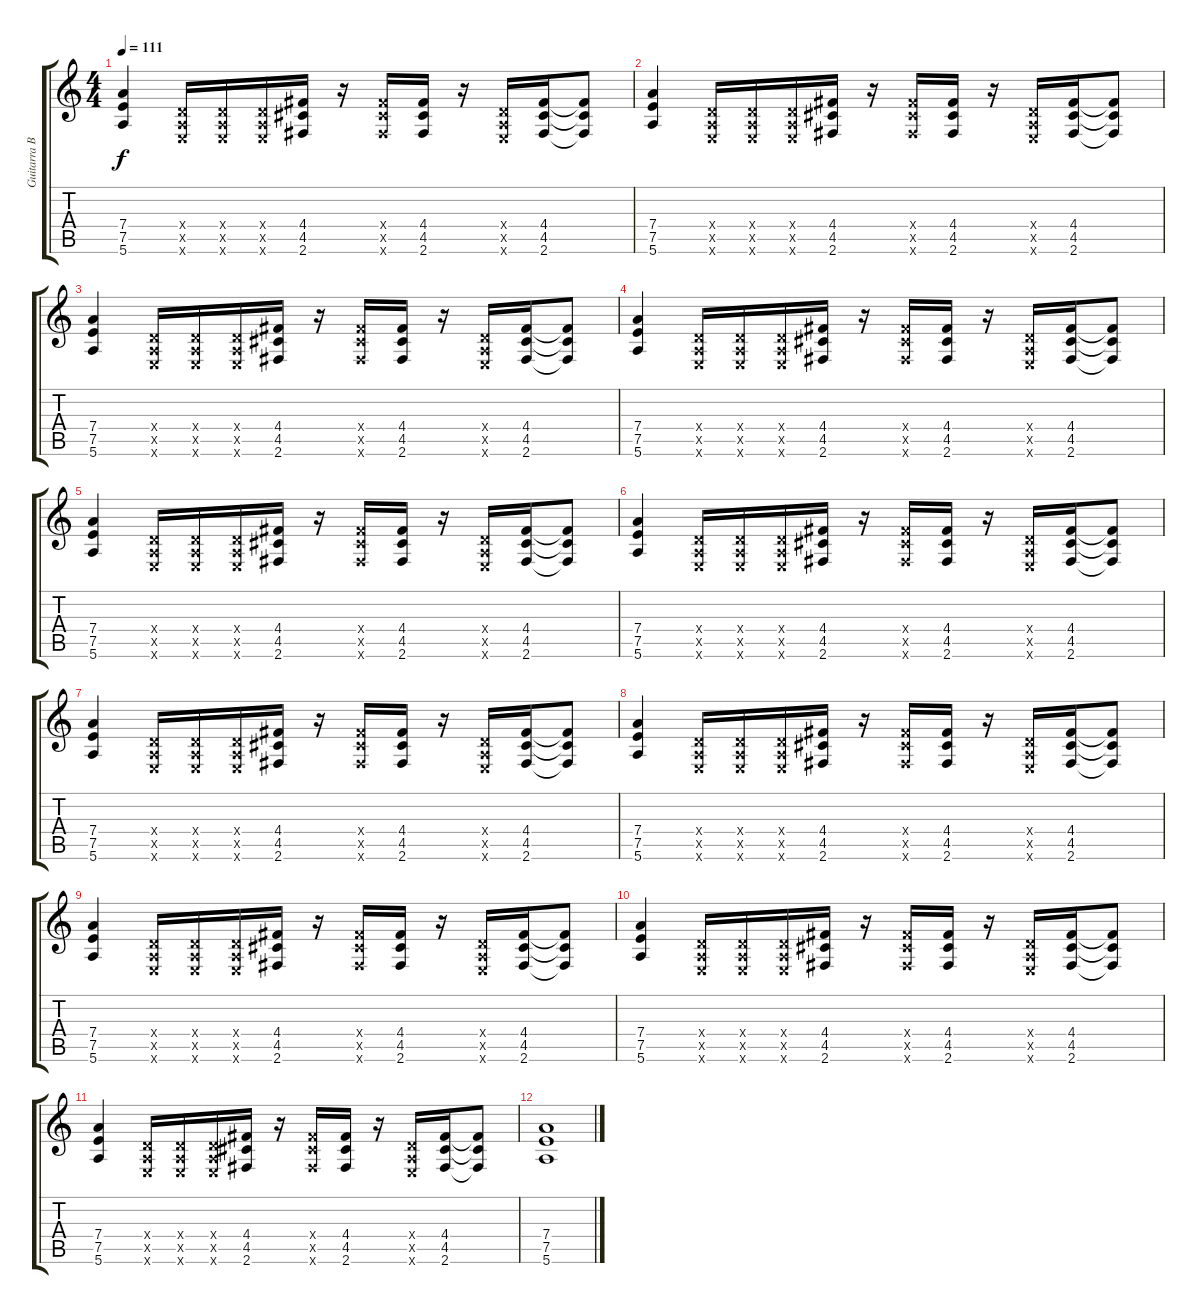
\track ("Guitarra Base" "Guitarra B") {instrument distortionguitar}
\staff {score tabs}
\tuning (E4 B3 G3 D3 A2 E2) {hide}
\ts (4 4)
\tempo 111
\clef g2
\ks c
(7.4 7.5 5.6).4{dy f} (0.4{x} 0.5{x} 0.6{x}).16 (0.4{x} 0.5{x} 0.6{x}).16 (0.4{x} 0.5{x} 0.6{x}).16 (4.4 4.5 2.6).16 r.16 (4.4{x} 4.5{x} 2.6{x}).16 (4.4 4.5 2.6).16 r.16 (0.4{x} 0.5{x} 0.6{x}).16 (4.4 4.5 2.6).16 (4.4{t} 4.5{t} 2.6{t}).8 |
(7.4 7.5 5.6).4 (0.4{x} 0.5{x} 0.6{x}).16 (0.4{x} 0.5{x} 0.6{x}).16 (0.4{x} 0.5{x} 0.6{x}).16 (4.4 4.5 2.6).16 r.16 (4.4{x} 4.5{x} 2.6{x}).16 (4.4 4.5 2.6).16 r.16 (0.4{x} 0.5{x} 0.6{x}).16 (4.4 4.5 2.6).16 (4.4{t} 4.5{t} 2.6{t}).8 |
(7.4 7.5 5.6).4 (0.4{x} 0.5{x} 0.6{x}).16 (0.4{x} 0.5{x} 0.6{x}).16 (0.4{x} 0.5{x} 0.6{x}).16 (4.4 4.5 2.6).16 r.16 (4.4{x} 4.5{x} 2.6{x}).16 (4.4 4.5 2.6).16 r.16 (0.4{x} 0.5{x} 0.6{x}).16 (4.4 4.5 2.6).16 (4.4{t} 4.5{t} 2.6{t}).8 |
(7.4 7.5 5.6).4 (0.4{x} 0.5{x} 0.6{x}).16 (0.4{x} 0.5{x} 0.6{x}).16 (0.4{x} 0.5{x} 0.6{x}).16 (4.4 4.5 2.6).16 r.16 (4.4{x} 4.5{x} 2.6{x}).16 (4.4 4.5 2.6).16 r.16 (0.4{x} 0.5{x} 0.6{x}).16 (4.4 4.5 2.6).16 (4.4{t} 4.5{t} 2.6{t}).8 |
(7.4 7.5 5.6).4 (0.4{x} 0.5{x} 0.6{x}).16 (0.4{x} 0.5{x} 0.6{x}).16 (0.4{x} 0.5{x} 0.6{x}).16 (4.4 4.5 2.6).16 r.16 (4.4{x} 4.5{x} 2.6{x}).16 (4.4 4.5 2.6).16 r.16 (0.4{x} 0.5{x} 0.6{x}).16 (4.4 4.5 2.6).16 (4.4{t} 4.5{t} 2.6{t}).8 |
(7.4 7.5 5.6).4 (0.4{x} 0.5{x} 0.6{x}).16 (0.4{x} 0.5{x} 0.6{x}).16 (0.4{x} 0.5{x} 0.6{x}).16 (4.4 4.5 2.6).16 r.16 (4.4{x} 4.5{x} 2.6{x}).16 (4.4 4.5 2.6).16 r.16 (0.4{x} 0.5{x} 0.6{x}).16 (4.4 4.5 2.6).16 (4.4{t} 4.5{t} 2.6{t}).8 |
(7.4 7.5 5.6).4 (0.4{x} 0.5{x} 0.6{x}).16 (0.4{x} 0.5{x} 0.6{x}).16 (0.4{x} 0.5{x} 0.6{x}).16 (4.4 4.5 2.6).16 r.16 (4.4{x} 4.5{x} 2.6{x}).16 (4.4 4.5 2.6).16 r.16 (0.4{x} 0.5{x} 0.6{x}).16 (4.4 4.5 2.6).16 (4.4{t} 4.5{t} 2.6{t}).8 |
(7.4 7.5 5.6).4 (0.4{x} 0.5{x} 0.6{x}).16 (0.4{x} 0.5{x} 0.6{x}).16 (0.4{x} 0.5{x} 0.6{x}).16 (4.4 4.5 2.6).16 r.16 (4.4{x} 4.5{x} 2.6{x}).16 (4.4 4.5 2.6).16 r.16 (0.4{x} 0.5{x} 0.6{x}).16 (4.4 4.5 2.6).16 (4.4{t} 4.5{t} 2.6{t}).8 |
(7.4 7.5 5.6).4 (0.4{x} 0.5{x} 0.6{x}).16 (0.4{x} 0.5{x} 0.6{x}).16 (0.4{x} 0.5{x} 0.6{x}).16 (4.4 4.5 2.6).16 r.16 (4.4{x} 4.5{x} 2.6{x}).16 (4.4 4.5 2.6).16 r.16 (0.4{x} 0.5{x} 0.6{x}).16 (4.4 4.5 2.6).16 (4.4{t} 4.5{t} 2.6{t}).8 |
(7.4 7.5 5.6).4 (0.4{x} 0.5{x} 0.6{x}).16 (0.4{x} 0.5{x} 0.6{x}).16 (0.4{x} 0.5{x} 0.6{x}).16 (4.4 4.5 2.6).16 r.16 (4.4{x} 4.5{x} 2.6{x}).16 (4.4 4.5 2.6).16 r.16 (0.4{x} 0.5{x} 0.6{x}).16 (4.4 4.5 2.6).16 (4.4{t} 4.5{t} 2.6{t}).8 |
(7.4 7.5 5.6).4 (0.4{x} 0.5{x} 0.6{x}).16 (0.4{x} 0.5{x} 0.6{x}).16 (0.4{x} 0.5{x} 0.6{x}).16 (4.4 4.5 2.6).16 r.16 (4.4{x} 4.5{x} 2.6{x}).16 (4.4 4.5 2.6).16 r.16 (0.4{x} 0.5{x} 0.6{x}).16 (4.4 4.5 2.6).16 (4.4{t} 4.5{t} 2.6{t}).8 |
(7.4 7.5 5.6).1
